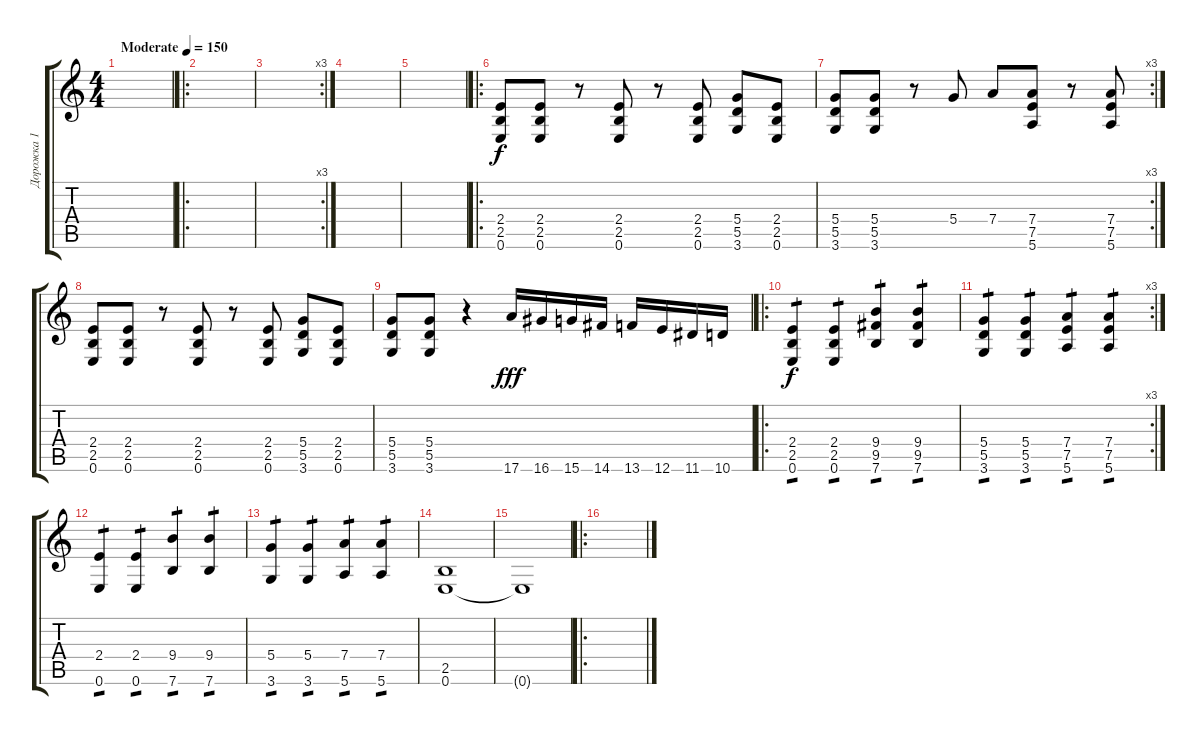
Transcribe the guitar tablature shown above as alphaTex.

\track ("Дорожка 1" "Дорожка 1") {instrument overdrivenguitar}
\staff {score tabs}
\tuning (E4 B3 G3 D3 A2 E2) {hide}
\ts (4 4)
\tempo (150 "Moderate")
\clef g2
\ks c
|
\ro
|
\rc 3
|
|
|
\ro
(2.4 2.5 0.6).8{instrument overdrivenguitar} (2.4 2.5 0.6).8 r.8 (2.4 2.5 0.6).8 r.8 (2.4 2.5 0.6).8 (5.4 5.5 3.6).8 (2.4 2.5 0.6).8 |
\rc 3
(5.4 5.5 3.6).8 (5.4 5.5 3.6).8 r.8 5.4.8 7.4.8 (7.4 7.5 5.6).8 r.8 (7.4 7.5 5.6).8 |
(2.4 2.5 0.6).8 (2.4 2.5 0.6).8 r.8 (2.4 2.5 0.6).8 r.8 (2.4 2.5 0.6).8 (5.4 5.5 3.6).8 (2.4 2.5 0.6).8 |
(5.4 5.5 3.6).8 (5.4 5.5 3.6).8 r.4 17.6.16{dy fff} 16.6.16 15.6.16 14.6.16 13.6.16 12.6.16 11.6.16 10.6.16 |
\ro
(2.4 2.5 0.6).4{tp 1 dy f} (2.4 2.5 0.6).4{tp 1} (9.4 9.5 7.6).4{tp 1} (9.4 9.5 7.6).4{tp 1} |
\rc 3
(5.4 5.5 3.6).4{tp 1} (5.4 5.5 3.6).4{tp 1} (7.4 7.5 5.6).4{tp 1} (7.4 7.5 5.6).4{tp 1} |
(2.4 0.6).4{tp 1} (2.4 0.6).4{tp 1} (9.4 7.6).4{tp 1} (9.4 7.6).4{tp 1} |
(5.4 3.6).4{tp 1} (5.4 3.6).4{tp 1} (7.4 5.6).4{tp 1} (7.4 5.6).4{tp 1} |
(2.5 0.6).1 |
0.6{t}.1 |
\ro
